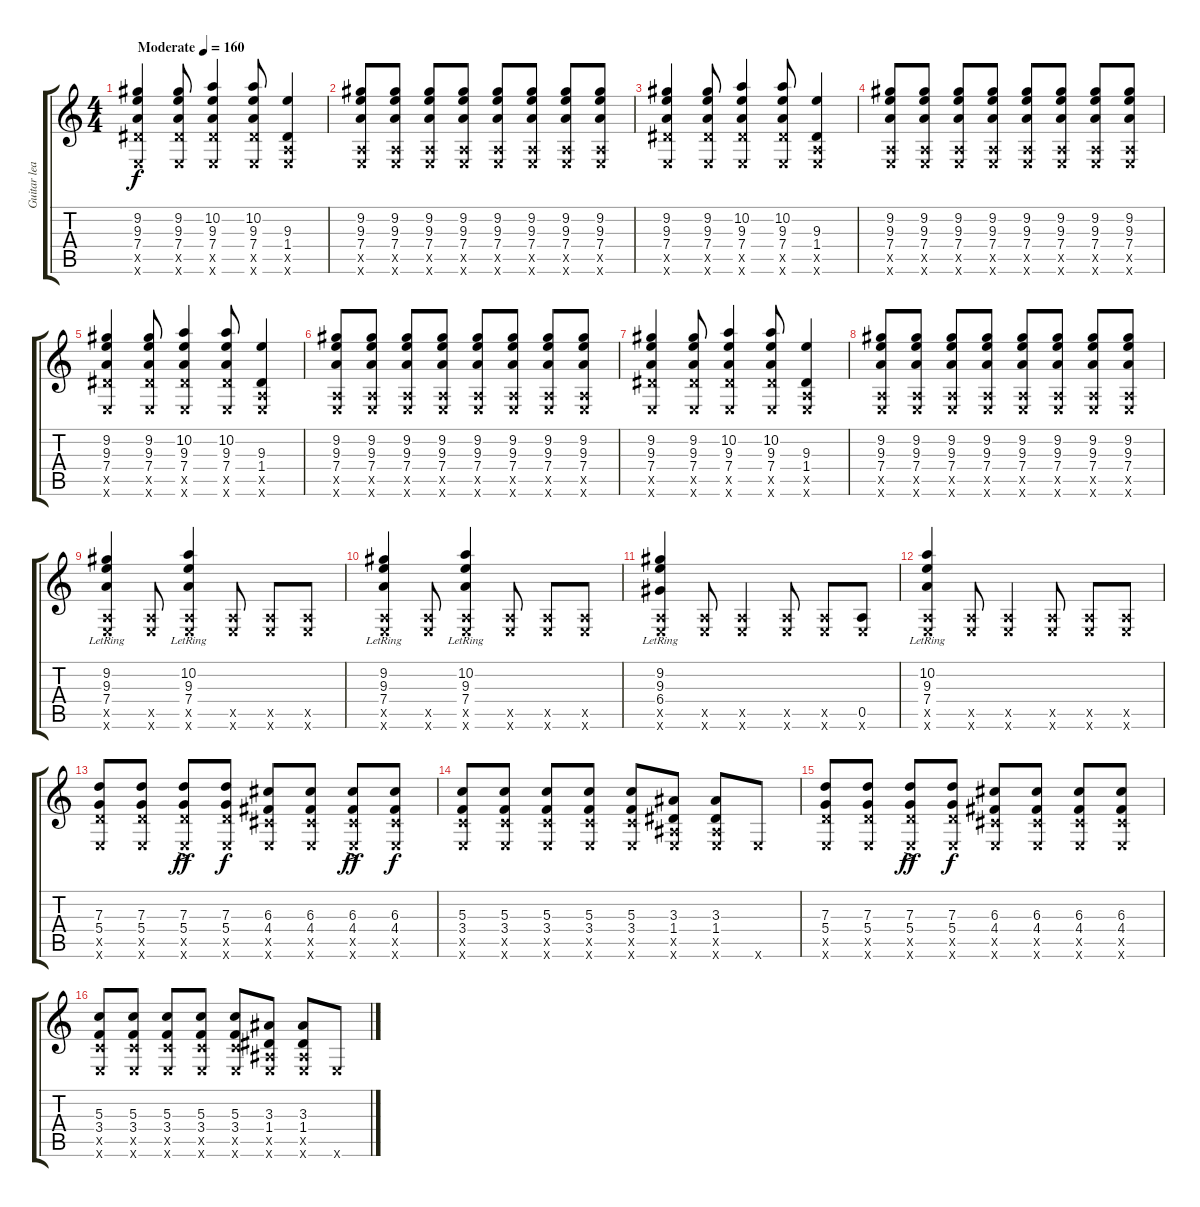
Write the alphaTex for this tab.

\track ("Guitar lead" "Guitar lea") {instrument distortionguitar bank 255}
\staff {score tabs}
\tuning (E4 B3 G3 D3 A2 E2) {hide}
\ts (4 4)
\tempo (160 "Moderate")
\clef g2
\ks c
(9.2 9.3 7.4 6.5{x} 0.6{x}).4{dy f instrument distortionguitar} (9.2 9.3 7.4 6.5{x} 0.6{x}).8 (10.2 9.3 7.4 6.5{x} 0.6{x}).4 (10.2 9.3 7.4 6.5{x} 0.6{x}).8 (9.3 1.4 0.5{x} 0.6{x}).4 |
(9.2 9.3 7.4 0.5{x} 0.6{x}).8 (9.2 9.3 7.4 0.5{x} 0.6{x}).8 (9.2 9.3 7.4 0.5{x} 0.6{x}).8 (9.2 9.3 7.4 0.5{x} 0.6{x}).8 (9.2 9.3 7.4 0.5{x} 0.6{x}).8 (9.2 9.3 7.4 0.5{x} 0.6{x}).8 (9.2 9.3 7.4 0.5{x} 0.6{x}).8 (9.2 9.3 7.4 0.5{x} 0.6{x}).8 |
(9.2 9.3 7.4 6.5{x} 0.6{x}).4 (9.2 9.3 7.4 6.5{x} 0.6{x}).8 (10.2 9.3 7.4 6.5{x} 0.6{x}).4 (10.2 9.3 7.4 6.5{x} 0.6{x}).8 (9.3 1.4 0.5{x} 0.6{x}).4 |
(9.2 9.3 7.4 0.5{x} 0.6{x}).8 (9.2 9.3 7.4 0.5{x} 0.6{x}).8 (9.2 9.3 7.4 0.5{x} 0.6{x}).8 (9.2 9.3 7.4 0.5{x} 0.6{x}).8 (9.2 9.3 7.4 0.5{x} 0.6{x}).8 (9.2 9.3 7.4 0.5{x} 0.6{x}).8 (9.2 9.3 7.4 0.5{x} 0.6{x}).8 (9.2 9.3 7.4 0.5{x} 0.6{x}).8 |
(9.2 9.3 7.4 6.5{x} 0.6{x}).4 (9.2 9.3 7.4 6.5{x} 0.6{x}).8 (10.2 9.3 7.4 6.5{x} 0.6{x}).4 (10.2 9.3 7.4 6.5{x} 0.6{x}).8 (9.3 1.4 0.5{x} 0.6{x}).4 |
(9.2 9.3 7.4 0.5{x} 0.6{x}).8 (9.2 9.3 7.4 0.5{x} 0.6{x}).8 (9.2 9.3 7.4 0.5{x} 0.6{x}).8 (9.2 9.3 7.4 0.5{x} 0.6{x}).8 (9.2 9.3 7.4 0.5{x} 0.6{x}).8 (9.2 9.3 7.4 0.5{x} 0.6{x}).8 (9.2 9.3 7.4 0.5{x} 0.6{x}).8 (9.2 9.3 7.4 0.5{x} 0.6{x}).8 |
(9.2 9.3 7.4 6.5{x} 0.6{x}).4 (9.2 9.3 7.4 6.5{x} 0.6{x}).8 (10.2 9.3 7.4 6.5{x} 0.6{x}).4 (10.2 9.3 7.4 6.5{x} 0.6{x}).8 (9.3 1.4 0.5{x} 0.6{x}).4 |
(9.2 9.3 7.4 0.5{x} 0.6{x}).8 (9.2 9.3 7.4 0.5{x} 0.6{x}).8 (9.2 9.3 7.4 0.5{x} 0.6{x}).8 (9.2 9.3 7.4 0.5{x} 0.6{x}).8 (9.2 9.3 7.4 0.5{x} 0.6{x}).8 (9.2 9.3 7.4 0.5{x} 0.6{x}).8 (9.2 9.3 7.4 0.5{x} 0.6{x}).8 (9.2 9.3 7.4 0.5{x} 0.6{x}).8 |
(9.2{lr} 9.3{lr} 7.4{lr} 0.5{x} 0.6{x}).4 (0.5{x} 0.6{x}).8 (10.2{lr} 9.3{lr} 7.4{lr} 0.5{x} 0.6{x}).4 (0.5{x} 0.6{x}).8 (0.5{x} 0.6{x}).8 (0.5{x} 0.6{x}).8 |
(9.2{lr} 9.3{lr} 7.4{lr} 0.5{x} 0.6{x}).4 (0.5{x} 0.6{x}).8 (10.2{lr} 9.3{lr} 7.4{lr} 0.5{x} 0.6{x}).4 (0.5{x} 0.6{x}).8 (0.5{x} 0.6{x}).8 (0.5{x} 0.6{x}).8 |
(9.2{lr} 9.3{lr} 6.4{lr} 0.5{x} 0.6{x}).4 (0.5{x} 0.6{x}).8 (0.5{x} 0.6{x}).4 (0.5{x} 0.6{x}).8 (0.5{x} 0.6{x}).8 (0.5 0.6{x}).8 |
(10.2{lr} 9.3{lr} 7.4{lr} 0.5{x} 0.6{x}).4 (0.5{x} 0.6{x}).8 (0.5{x} 0.6{x}).4 (0.5{x} 0.6{x}).8 (0.5{x} 0.6{x}).8 (0.5{x} 0.6{x}).8 |
(7.3 5.4 5.5{x} 0.6{x}).8 (7.3 5.4 5.5{x} 0.6{x}).8 (7.3 5.4{ac} 5.5{ac x} 0.6{x}).8{dy ff} (7.3 5.4 5.5{x} 0.6{x}).8{dy f} (6.3 4.4 4.5{x} 0.6{x}).8 (6.3 4.4 4.5{x} 0.6{x}).8 (6.3{ac} 4.4{ac} 4.5{ac x} 0.6{x}).8{dy ff} (6.3 4.4 4.5{x} 0.6{x}).8{dy f} |
(5.3 3.4 3.5{x} 0.6{x}).8 (5.3 3.4 3.5{x} 0.6{x}).8 (5.3 3.4 3.5{x} 0.6{x}).8 (5.3 3.4 3.5{x} 0.6{x}).8 (5.3 3.4 3.5{x} 0.6{x}).8 (3.3 1.4 1.5{x} 0.6{x}).8 (3.3 1.4 1.5{x} 0.6{x}).8 0.6{x}.8 |
(7.3 5.4 5.5{x} 0.6{x}).8 (7.3 5.4 5.5{x} 0.6{x}).8 (7.3 5.4{ac} 5.5{ac x} 0.6{x}).8{dy ff} (7.3 5.4 5.5{x} 0.6{x}).8{dy f} (6.3 4.4 4.5{x} 0.6{x}).8 (6.3 4.4 4.5{x} 0.6{x}).8 (6.3 4.4 4.5{x} 0.6{x}).8 (6.3 4.4 4.5{x} 0.6{x}).8 |
(5.3 3.4 3.5{x} 0.6{x}).8 (5.3 3.4 3.5{x} 0.6{x}).8 (5.3 3.4 3.5{x} 0.6{x}).8 (5.3 3.4 3.5{x} 0.6{x}).8 (5.3 3.4 3.5{x} 0.6{x}).8 (3.3 1.4 1.5{x} 0.6{x}).8 (3.3 1.4 1.5{x} 0.6{x}).8 0.6{x}.8
